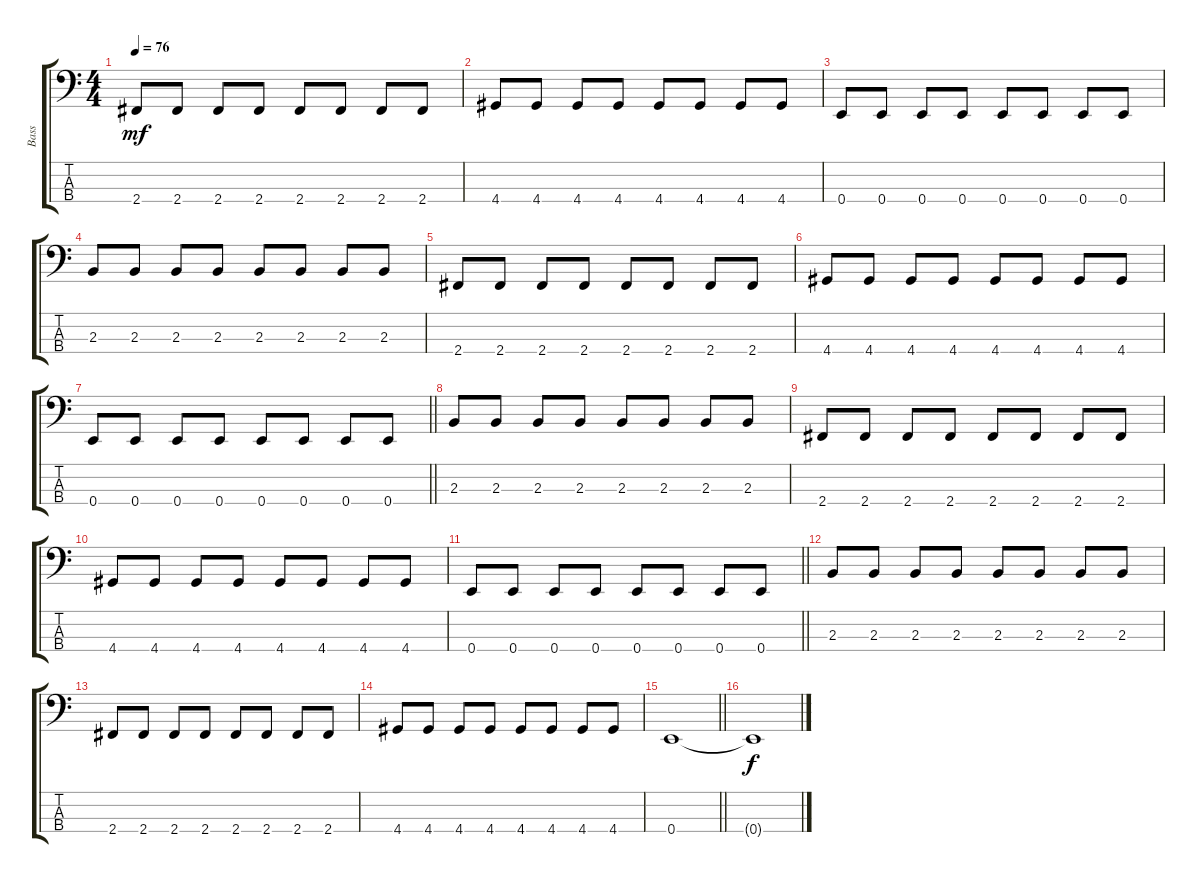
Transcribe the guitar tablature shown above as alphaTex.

\track ("Bass" "Bass") {instrument electricbassfinger}
\staff {score tabs}
\tuning (G2 D2 A1 E1) {hide}
\ts (4 4)
\tempo 76
\clef f4
\ks c
2.4.8{dy mf} 2.4.8 2.4.8 2.4.8 2.4.8 2.4.8 2.4.8 2.4.8 |
4.4.8 4.4.8 4.4.8 4.4.8 4.4.8 4.4.8 4.4.8 4.4.8 |
0.4.8 0.4.8 0.4.8 0.4.8 0.4.8 0.4.8 0.4.8 0.4.8 |
2.3.8 2.3.8 2.3.8 2.3.8 2.3.8 2.3.8 2.3.8 2.3.8 |
2.4.8 2.4.8 2.4.8 2.4.8 2.4.8 2.4.8 2.4.8 2.4.8 |
4.4.8 4.4.8 4.4.8 4.4.8 4.4.8 4.4.8 4.4.8 4.4.8 |
\barLineRight lightlight
0.4.8 0.4.8 0.4.8 0.4.8 0.4.8 0.4.8 0.4.8 0.4.8 |
2.3.8 2.3.8 2.3.8 2.3.8 2.3.8 2.3.8 2.3.8 2.3.8 |
2.4.8 2.4.8 2.4.8 2.4.8 2.4.8 2.4.8 2.4.8 2.4.8 |
4.4.8 4.4.8 4.4.8 4.4.8 4.4.8 4.4.8 4.4.8 4.4.8 |
\barLineRight lightlight
0.4.8 0.4.8 0.4.8 0.4.8 0.4.8 0.4.8 0.4.8 0.4.8 |
2.3.8 2.3.8 2.3.8 2.3.8 2.3.8 2.3.8 2.3.8 2.3.8 |
2.4.8 2.4.8 2.4.8 2.4.8 2.4.8 2.4.8 2.4.8 2.4.8 |
4.4.8 4.4.8 4.4.8 4.4.8 4.4.8 4.4.8 4.4.8 4.4.8 |
\barLineRight lightlight
0.4.1 |
0.4{t}.1{dy f}
